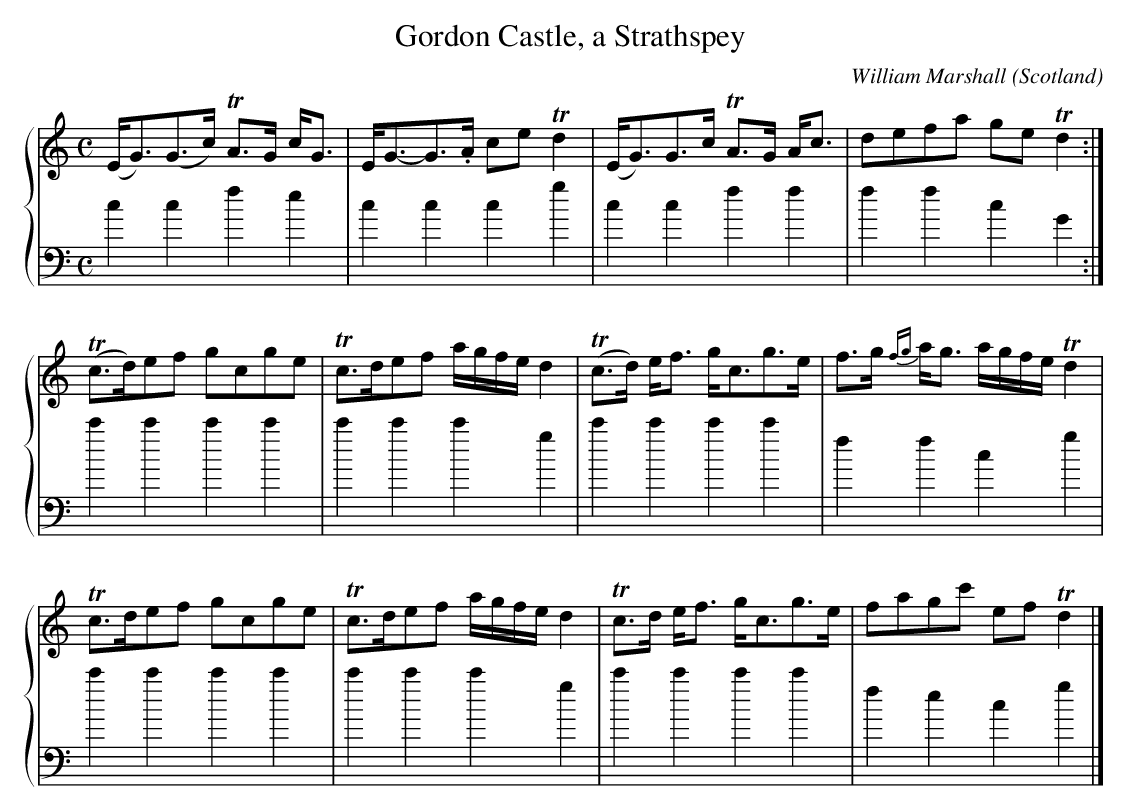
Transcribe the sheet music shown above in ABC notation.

X:1
T:Gordon Castle, a Strathspey
C:William Marshall
L:1/8
M:C
O:Scotland
K:C
%%staves {1 2}
V:1
(E<G)(G>c) !trill!A>G c<G | E<G-G>.A ce !trill!d2 | \
(E<G)G>c !trill!A>G A<c | defa ge !trill!d2 :|
(!trill!c>d)ef gcge | !trill!c>def a/g/f/e/ d2 | \
(!trill!c>d) e<f g<cg>e | f>g {fg}a<g a/g/f/e/ !trill!d2 |
!trill!c>def gcge | !trill!c>def a/g/f/e/ d2 | \
!trill!c>d e<f g<cg>e | fagc' ef !trill!d2 |]
V:2 clef=bass
L:1/4
ccfe | cccg | ccff | ffcG :| \
c'c'c'c' | c'c'c'g | c'c'c'c' | ffcg | c'c'c'c' | c'c'c'g | c'c'c'c' | fecg |]
